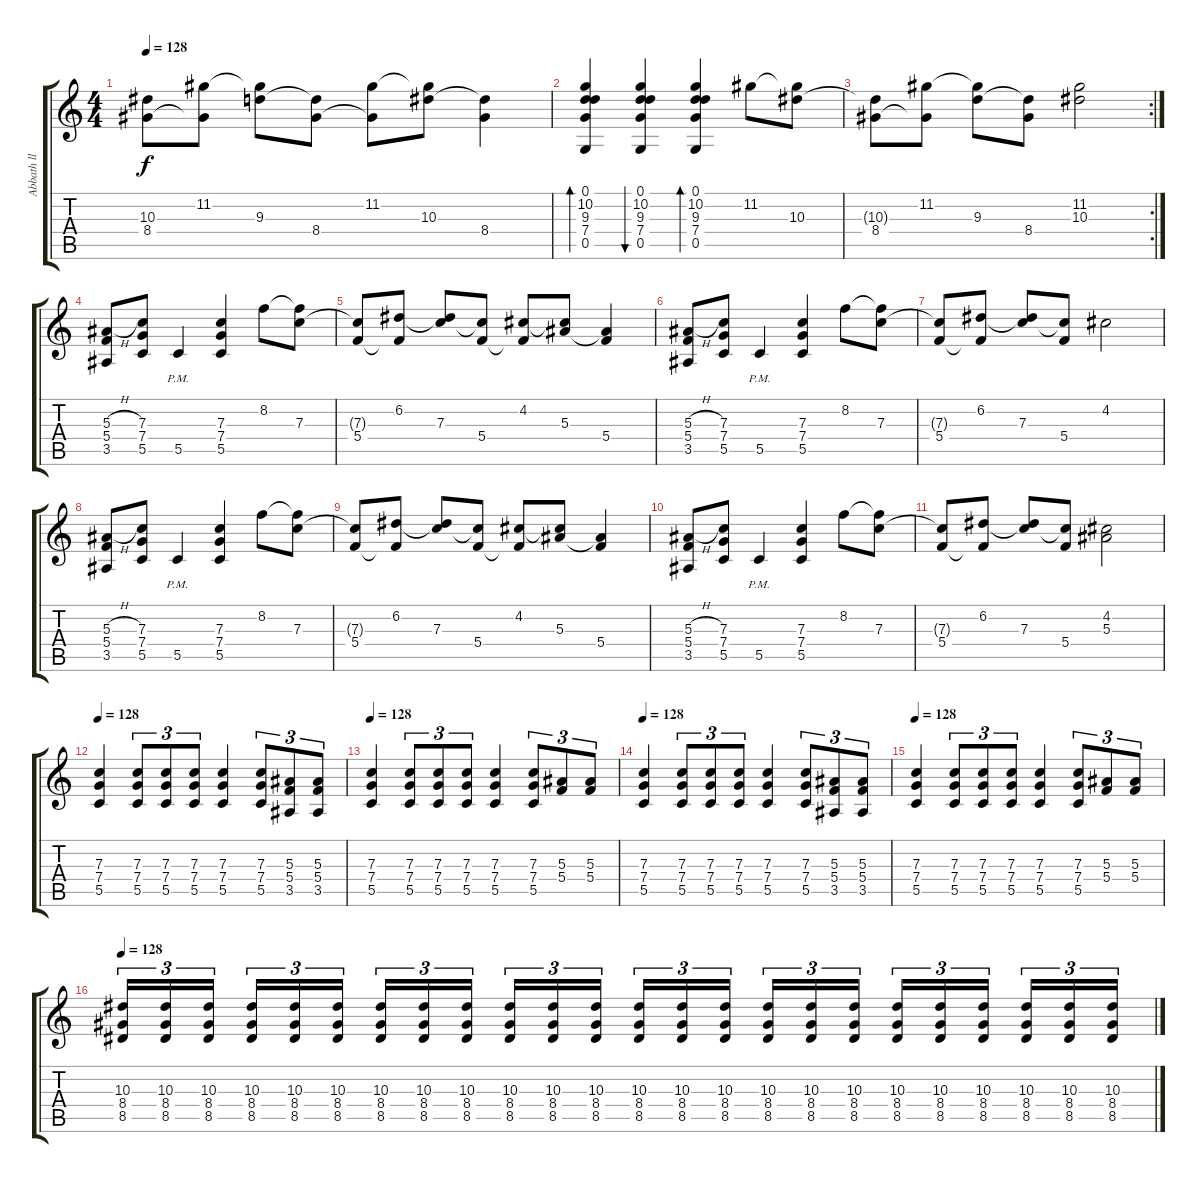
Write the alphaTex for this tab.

\track ("Abbath ll " "Abbath ll ") {instrument overdrivenguitar}
\staff {score tabs}
\tuning (D4 A3 F3 C3 G2 D2) {hide}
\ts (4 4)
\tempo 128
\clef g2
\ks c
(10.3{t} 8.4).8{dy f} (11.2 8.4{t}).8 (11.2{t} 9.3).8 (9.3{t} 8.4).8 (11.2 8.4{t}).8 (11.2{t} 10.3).8 (10.3{t} 8.4).4 |
(0.1 10.2 9.3 7.4 0.5).4{bd 120} (0.1 10.2 9.3 7.4 0.5).4{bu 120} (0.1 10.2 9.3 7.4 0.5).4{bd 120} 11.2.8 (11.2{t} 10.3).8 |
\rc 2
(10.3{t} 8.4).8 (11.2 8.4{t}).8 (11.2{t} 9.3).8 (9.3{t} 8.4).8 (11.2 10.3).2 |
(5.3{h} 5.4 3.5).8 (7.3 7.4 5.5).8 5.5{pm}.4 (7.3 7.4 5.5).4 8.2.8 (8.2{t} 7.3).8 |
(7.3{t} 5.4).8 (6.2 5.4{t}).8 (6.2{t} 7.3).8 (7.3{t} 5.4).8 (4.2 5.4{t}).8 (4.2{t} 5.3).8 (5.3{t} 5.4).4 |
(5.3{h} 5.4 3.5).8 (7.3 7.4 5.5).8 5.5{pm}.4 (7.3 7.4 5.5).4 8.2.8 (8.2{t} 7.3).8 |
(7.3{t} 5.4).8 (6.2 5.4{t}).8 (6.2{t} 7.3).8 (7.3{t} 5.4).8 4.2.2 |
(5.3{h} 5.4 3.5).8 (7.3 7.4 5.5).8 5.5{pm}.4 (7.3 7.4 5.5).4 8.2.8 (8.2{t} 7.3).8 |
(7.3{t} 5.4).8 (6.2 5.4{t}).8 (6.2{t} 7.3).8 (7.3{t} 5.4).8 (4.2 5.4{t}).8 (4.2{t} 5.3).8 (5.3{t} 5.4).4 |
(5.3{h} 5.4 3.5).8 (7.3 7.4 5.5).8 5.5{pm}.4 (7.3 7.4 5.5).4 8.2.8 (8.2{t} 7.3).8 |
(7.3{t} 5.4).8 (6.2 5.4{t}).8 (6.2{t} 7.3).8 (7.3{t} 5.4).8 (4.2 5.3).2 |
\tempo 128
(7.3 7.4 5.5).4 (7.3 7.4 5.5).8{tu (3 2)} (7.3 7.4 5.5).8{tu (3 2)} (7.3 7.4 5.5).8{tu (3 2)} (7.3 7.4 5.5).4 (7.3 7.4 5.5).8{tu (3 2)} (5.3 5.4 3.5).8{tu (3 2)} (5.3 5.4 3.5).8{tu (3 2)} |
\tempo 128
(7.3 7.4 5.5).4 (7.3 7.4 5.5).8{tu (3 2)} (7.3 7.4 5.5).8{tu (3 2)} (7.3 7.4 5.5).8{tu (3 2)} (7.3 7.4 5.5).4 (7.3 7.4 5.5).8{tu (3 2)} (5.3 5.4).8{tu (3 2)} (5.3 5.4).8{tu (3 2)} |
\tempo 128
(7.3 7.4 5.5).4 (7.3 7.4 5.5).8{tu (3 2)} (7.3 7.4 5.5).8{tu (3 2)} (7.3 7.4 5.5).8{tu (3 2)} (7.3 7.4 5.5).4 (7.3 7.4 5.5).8{tu (3 2)} (5.3 5.4 3.5).8{tu (3 2)} (5.3 5.4 3.5).8{tu (3 2)} |
\tempo 128
(7.3 7.4 5.5).4 (7.3 7.4 5.5).8{tu (3 2)} (7.3 7.4 5.5).8{tu (3 2)} (7.3 7.4 5.5).8{tu (3 2)} (7.3 7.4 5.5).4 (7.3 7.4 5.5).8{tu (3 2)} (5.3 5.4).8{tu (3 2)} (5.3 5.4).8{tu (3 2)} |
\tempo 128
(10.3 8.4 8.5).16{tu (3 2)} (10.3 8.4 8.5).16{tu (3 2)} (10.3 8.4 8.5).16{tu (3 2) beam splitsecondary} (10.3 8.4 8.5).16{tu (3 2)} (10.3 8.4 8.5).16{tu (3 2)} (10.3 8.4 8.5).16{tu (3 2)} (10.3 8.4 8.5).16{tu (3 2)} (10.3 8.4 8.5).16{tu (3 2)} (10.3 8.4 8.5).16{tu (3 2) beam splitsecondary} (10.3 8.4 8.5).16{tu (3 2)} (10.3 8.4 8.5).16{tu (3 2)} (10.3 8.4 8.5).16{tu (3 2)} (10.3 8.4 8.5).16{tu (3 2)} (10.3 8.4 8.5).16{tu (3 2)} (10.3 8.4 8.5).16{tu (3 2) beam splitsecondary} (10.3 8.4 8.5).16{tu (3 2)} (10.3 8.4 8.5).16{tu (3 2)} (10.3 8.4 8.5).16{tu (3 2)} (10.3 8.4 8.5).16{tu (3 2)} (10.3 8.4 8.5).16{tu (3 2)} (10.3 8.4 8.5).16{tu (3 2) beam splitsecondary} (10.3 8.4 8.5).16{tu (3 2)} (10.3 8.4 8.5).16{tu (3 2)} (10.3 8.4 8.5).16{tu (3 2)}
